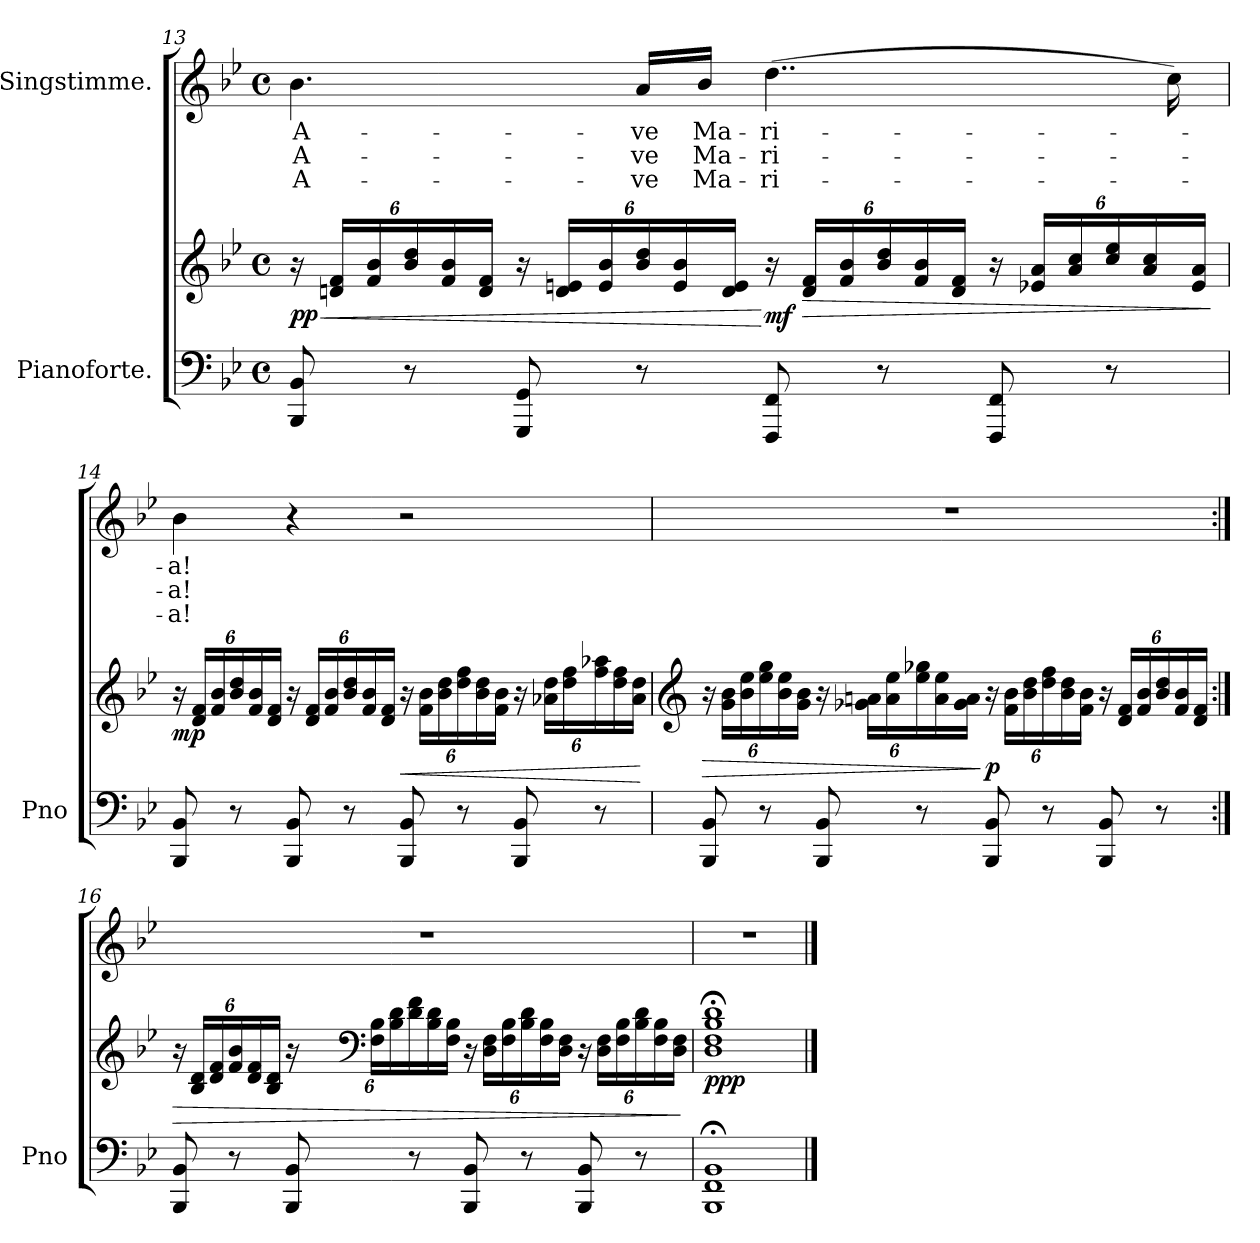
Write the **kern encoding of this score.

**kern	**kern	**dynam	**kern	**text	**text	**text
*part2	*part2	*part2	*part1	*part1	*part1	*part1
*staff3	*staff2	*staff2/3	*staff1	*staff1	*staff1	*staff1
*I"Pianoforte.	*	*	*I"Singstimme.	*	*	*
*I'Pno	*	*	*	*	*	*
!!LO:LB:g=z
*clefF4	*clefG2	*	*clefG2	*	*	*
*k[b-e-]	*k[b-e-]	*	*k[b-e-]	*	*	*
*M4/4	*M4/4	*	*M4/4	*	*	*
*met(c)	*met(c)	*	*met(c)	*	*	*
*	*Xbrackettup	*	*	*	*	*
=13	=13	=13	=13	=13	=13	=13
!	!	!LO:HP:b	!	!	!	!
!	!	!LO:DY:n=1:b	!	!	!	!
8BBB-/ 8BB-/	24r	< pp	4.b-\	A-	A-	A-
.	24dn/ 24f/LL	.	.	.	.	.
.	24f/ 24b-/	.	.	.	.	.
8r	24b-/ 24dd/	.	.	.	.	.
.	24f/ 24b-/	.	.	.	.	.
.	24d/ 24f/JJ	.	.	.	.	.
8GGG/ 8GG/	24r	.	.	.	.	.
.	24d/ 24en/LL	.	.	.	.	.
.	24e/ 24b-/	.	.	.	.	.
8r	24b-/ 24dd/	.	16a/LL	-ve	-ve	-ve
.	24e/ 24b-/	.	.	.	.	.
.	.	.	16b-/JJ	Ma-	Ma-	Ma-
.	24d/ 24e/JJ	.	.	.	.	.
!	!	!LO:DY:n=2:b	!	!	!	!
8FFF/ 8FF/	24r	[ mf	(4..dd\	-ri-	-ri-	-ri-
!	!	!LO:HP:b	!	!	!	!
.	24d/ 24f/LL	>	.	.	.	.
.	24f/ 24b-/	.	.	.	.	.
8r	24b-/ 24dd/	.	.	.	.	.
.	24f/ 24b-/	.	.	.	.	.
.	24d/ 24f/JJ	.	.	.	.	.
8FFF/ 8FF/	24r	.	.	.	.	.
.	24e-X/ 24a/LL	.	.	.	.	.
.	24a/ 24cc/	.	.	.	.	.
8r	24cc/ 24ee-/	.	.	.	.	.
.	24a/ 24cc/	.	.	.	.	.
.	.	.	16cc\)	.	.	.
.	24e-/ 24a/JJ	.	.	.	.	.
.	.	]	.	.	.	.
=14	=14	=14	=14	=14	=14	=14
!	!	!LO:DY:b	!	!	!	!
8BBB-/ 8BB-/	24r	mp	4b-\	-a!	-a!	-a!
.	24d/ 24f/LL	.	.	.	.	.
.	24f/ 24b-/	.	.	.	.	.
8r	24b-/ 24dd/	.	.	.	.	.
.	24f/ 24b-/	.	.	.	.	.
.	24d/ 24f/JJ	.	.	.	.	.
8BBB-/ 8BB-/	24r	.	4r	.	.	.
.	24d/ 24f/LL	.	.	.	.	.
.	24f/ 24b-/	.	.	.	.	.
8r	24b-/ 24dd/	.	.	.	.	.
.	24f/ 24b-/	.	.	.	.	.
.	24d/ 24f/JJ	.	.	.	.	.
!	!	!LO:HP:b	!	!	!	!
8BBB-/ 8BB-/	24r	<	2r	.	.	.
.	24f\ 24b-\LL	.	.	.	.	.
.	24b-\ 24dd\	.	.	.	.	.
8r	24dd\ 24ff\	.	.	.	.	.
.	24b-\ 24dd\	.	.	.	.	.
.	24f\ 24b-\JJ	.	.	.	.	.
8BBB-/ 8BB-/	24r	.	.	.	.	.
.	24a-X\ 24dd\LL	.	.	.	.	.
.	24dd\ 24ff\	.	.	.	.	.
8r	24ff\ 24aa-X\	.	.	.	.	.
.	24dd\ 24ff\	.	.	.	.	.
.	24a-\ 24dd\JJ	.	.	.	.	.
.	.	[	.	.	.	.
!!LO:LB:g=z
=15	=15	=15	=15	=15	=15	=15
*	*clefG2	*	*	*	*	*
!	!	!LO:HP:b	!	!	!	!
8BBB-/ 8BB-/	24r	>	1r	.	.	.
.	24g\ 24b-\LL	.	.	.	.	.
.	24b-\ 24ee-\	.	.	.	.	.
8r	24ee-\ 24gg\	.	.	.	.	.
.	24b-\ 24ee-\	.	.	.	.	.
.	24g\ 24b-\JJ	.	.	.	.	.
8BBB-/ 8BB-/	24r	.	.	.	.	.
.	24g-X\ 24an\LL	.	.	.	.	.
.	24a\ 24ee-\	.	.	.	.	.
8r	24ee-\ 24gg-X\	.	.	.	.	.
.	24a\ 24ee-\	.	.	.	.	.
.	24g-\ 24a\JJ	.	.	.	.	.
!	!	!LO:DY:n=1:b	!	!	!	!
8BBB-/ 8BB-/	24r	] p	.	.	.	.
.	24f\ 24b-\LL	.	.	.	.	.
.	24b-\ 24dd\	.	.	.	.	.
8r	24dd\ 24ff\	.	.	.	.	.
.	24b-\ 24dd\	.	.	.	.	.
.	24f\ 24b-\JJ	.	.	.	.	.
8BBB-/ 8BB-/	24r	.	.	.	.	.
.	24d/ 24f/LL	.	.	.	.	.
.	24f/ 24b-/	.	.	.	.	.
8r	24b-/ 24dd/	.	.	.	.	.
.	24f/ 24b-/	.	.	.	.	.
.	24d/ 24f/JJ	.	.	.	.	.
=16:|!	=16:|!	=16:|!	=16:|!	=16:|!	=16:|!	=16:|!
!	!	!LO:HP:b	!	!	!	!
8BBB-/ 8BB-/	24r	>	1r	.	.	.
.	24B-/ 24d/LL	.	.	.	.	.
.	24d/ 24f/	.	.	.	.	.
8r	24f/ 24b-/	.	.	.	.	.
.	24d/ 24f/	.	.	.	.	.
.	24B-/ 24d/JJ	.	.	.	.	.
8BBB-/ 8BB-/	24r	.	.	.	.	.
*	*clefF4	*	*	*	*	*
.	24F\ 24B-\LL	.	.	.	.	.
.	24B-\ 24d\	.	.	.	.	.
8r	24d\ 24f\	.	.	.	.	.
.	24B-\ 24d\	.	.	.	.	.
.	24F\ 24B-\JJ	.	.	.	.	.
8BBB-/ 8BB-/	24r	.	.	.	.	.
.	24D\ 24F\LL	.	.	.	.	.
.	24F\ 24B-\	.	.	.	.	.
8r	24B-\ 24d\	.	.	.	.	.
.	24F\ 24B-\	.	.	.	.	.
.	24D\ 24F\JJ	.	.	.	.	.
8BBB-/ 8BB-/	24r	.	.	.	.	.
.	24D\ 24F\LL	.	.	.	.	.
.	24F\ 24B-\	.	.	.	.	.
8r	24B-\ 24d\	.	.	.	.	.
.	24F\ 24B-\	.	.	.	.	.
.	24D\ 24F\JJ	.	.	.	.	.
.	.	]	.	.	.	.
=17	=17	=17	=17	=17	=17	=17
!	!	!LO:DY:b	!	!	!	!
1BBB-;< 1FF;< 1BB-;<	1D;< 1F;< 1B-;< 1d;<	ppp	1r	.	.	.
==	==	==	==	==	==	==
*-	*-	*-	*-	*-	*-	*-
